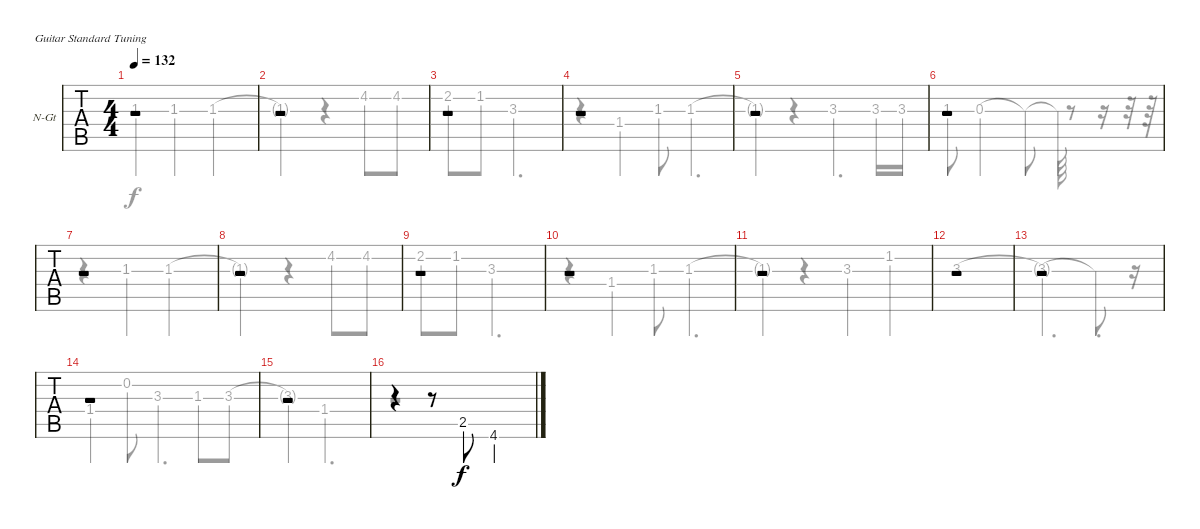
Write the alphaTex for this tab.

\defaultSystemsLayout 4
\bracketExtendMode groupsimilarinstruments
\firstSystemTrackNameOrientation horizontal
\otherSystemsTrackNameOrientation horizontal
\track ("Nylon Guitar" "N-Gt") {instrument acousticguitarnylon}
\staff {tabs}
\tuning (E4 B3 G3 D3 A2 E2)
\voice
\ts (4 4)
\tempo 132
\clef g2
\ks c
r.1{dy f} |
r.1 |
r.1 |
r.1 |
r.1 |
r.1 |
r.1 |
r.1 |
r.1 |
r.1 |
r.1 |
r.1 |
r.1 |
r.1 |
r.1 |
r.4 r.8 2.5.8 4.6.2
\voice
\clef g2
\ottava regular
\simile none
\ks c
1.3{t}.4{dy f} 1.3.4 1.3.2 |
1.3{t}.2 r.4 4.2.8 4.2.8 |
2.2.8 1.2.8 3.3.2{d} |
r.4 1.4.4 1.3.8 1.3.4{d} |
1.3{t}.4 r.4 3.3.4{d} 3.3.16 3.3.16 |
1.3.8 0.3.2 0.3{t}.8 0.3{t}.64 r.8 r.16 r.32 r.64 |
r.4 1.3.4 1.3.2 |
1.3{t}.2 r.4 4.2.8 4.2.8 |
2.2.8 1.2.8 3.3.2{d} |
r.4 1.4.4 1.3.8 1.3.4{d} |
1.3{t}.4 r.4 3.3.4 1.2.4 |
3.3.1 |
3.3{t}.2{d} 3.3{t}.8{d} r.16 |
1.4.4 0.2.8 3.3.4{d} 1.3.8 3.3.8 |
3.3{t}.4 1.4.2{d} |
r.1
